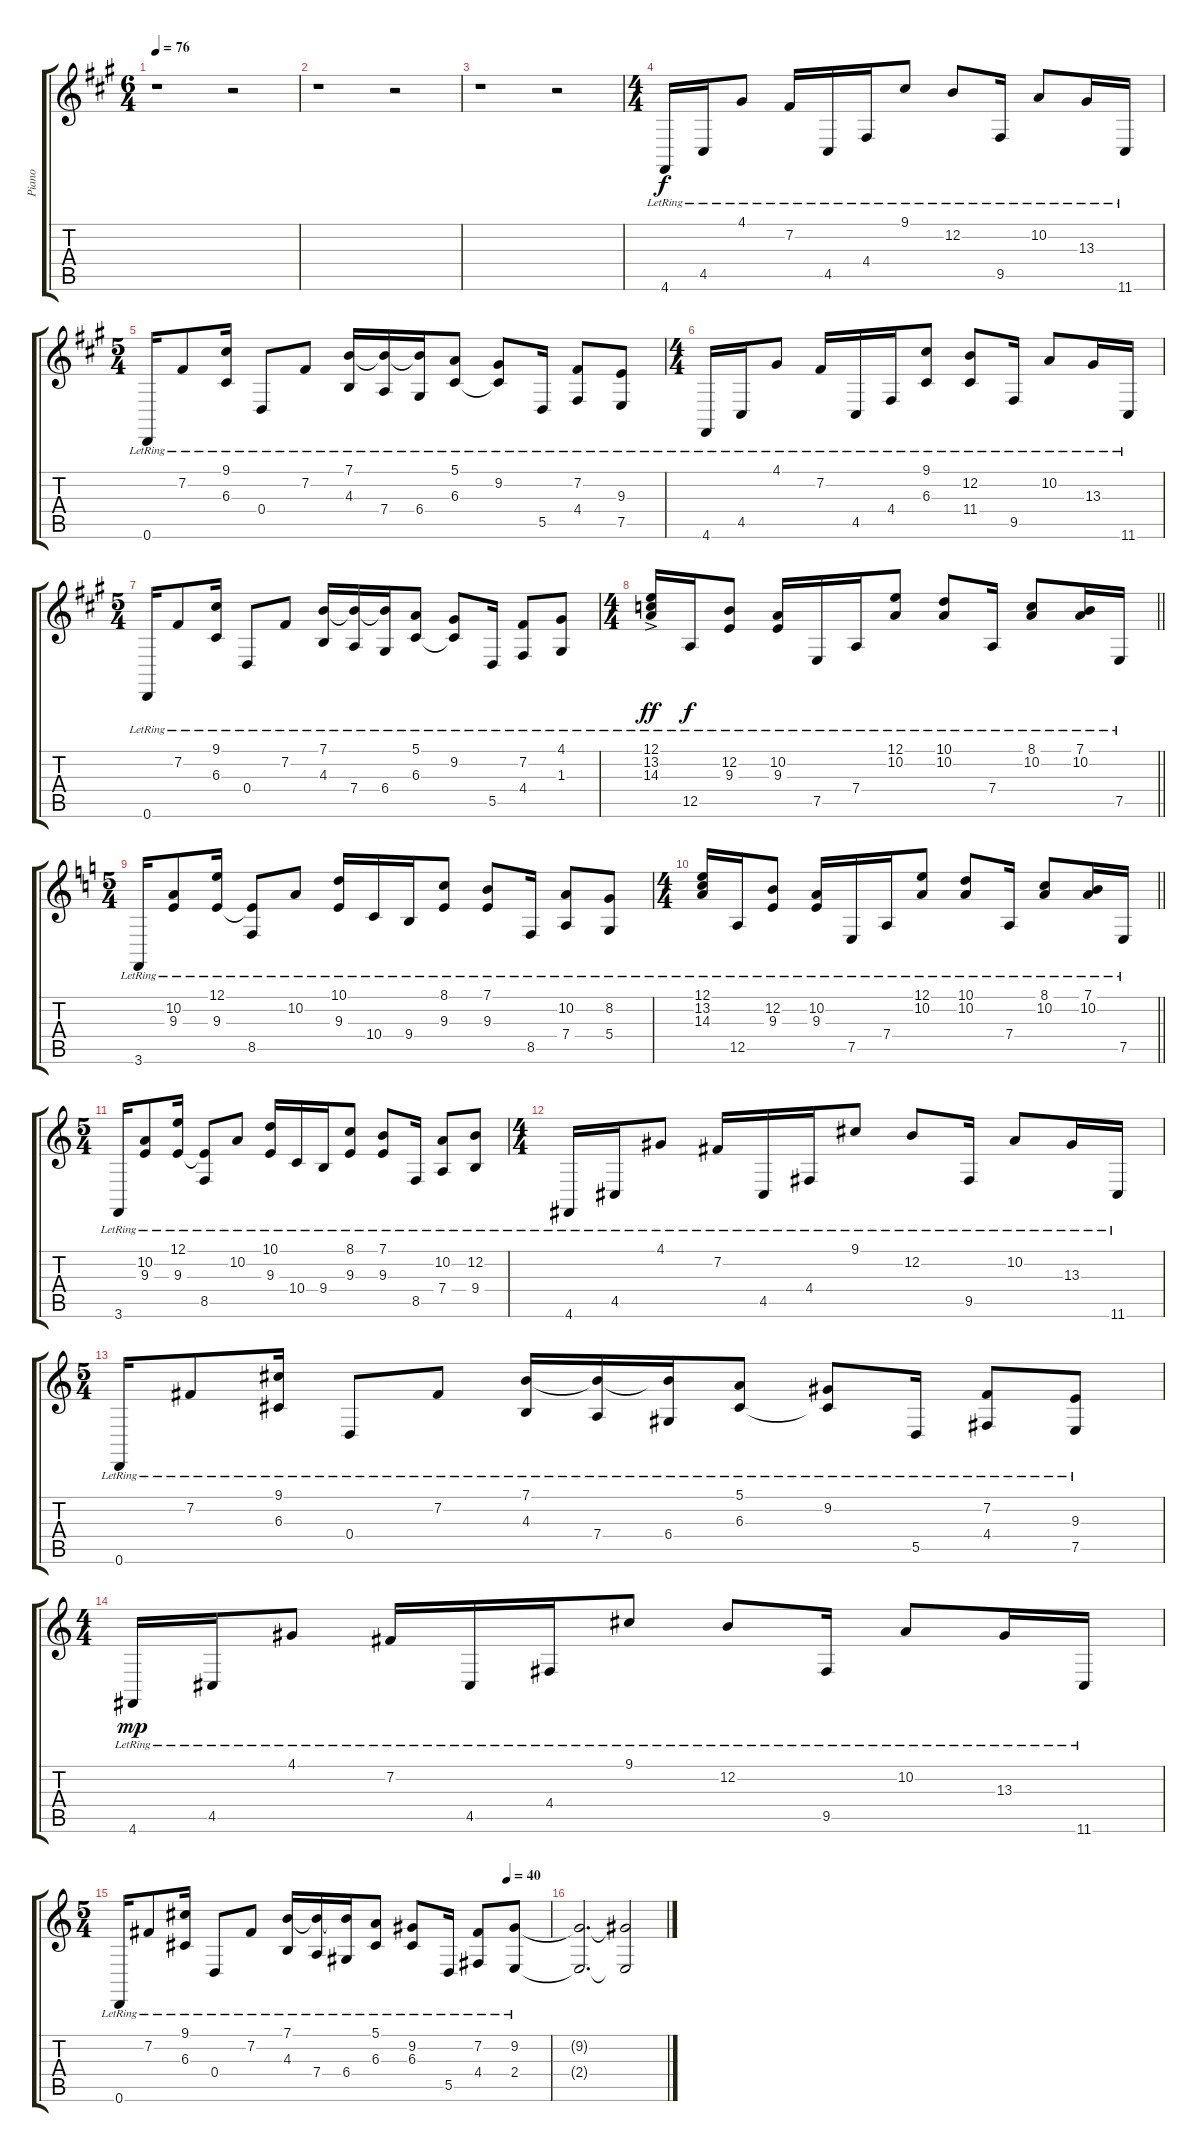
\track ("Piano" "Piano") {instrument acousticgrandpiano}
\staff {score tabs}
\tuning (E4 B3 G3 D3 A2 D2) {hide}
\ts (6 4)
\tempo 76
\clef g2
\ks a
r.1{dy f} r.2 |
r.1 r.2 |
r.1 r.2 |
\ts (4 4)
4.6{lr}.16 4.5{lr}.16 4.1{lr}.8 7.2{lr}.16 4.5{lr}.16 4.4{lr}.16 9.1{lr}.8 12.2{lr}.8 9.5{lr}.16 10.2{lr}.8 13.3{lr}.16 11.6{lr}.16 |
\ts (5 4)
0.6{lr}.16 7.2{lr}.8 (9.1{lr} 6.3{lr}).16 0.4{lr}.8 7.2{lr}.8 (7.1{lr} 4.3{lr}).16 (7.1{t} 7.4{lr}).16 (7.1{t} 6.4{lr}).16 (5.1{lr} 6.3{lr}).8 (9.2{lr} 6.3{t}).8 5.5{lr}.16 (7.2{lr} 4.4{lr}).8 (9.3{lr} 7.5{lr}).8 |
\ts (4 4)
4.6{lr}.16 4.5{lr}.16 4.1{lr}.8 7.2{lr}.16 4.5{lr}.16 4.4{lr}.16 (9.1{lr} 6.3{lr}).8 (12.2{lr} 11.4{lr}).8 9.5{lr}.16 10.2{lr}.8 13.3{lr}.16 11.6{lr}.16 |
\ts (5 4)
0.6{lr}.16 7.2{lr}.8 (9.1{lr} 6.3{lr}).16 0.4{lr}.8 7.2{lr}.8 (7.1{lr} 4.3{lr}).16 (7.1{t} 7.4{lr}).16 (7.1{t} 6.4{lr}).16 (5.1{lr} 6.3{lr}).8 (9.2{lr} 6.3{t}).8 5.5{lr}.16 (7.2{lr} 4.4{lr}).8 (4.1{lr} 1.3{lr}).8 |
\ts (4 4)
\barLineRight lightlight
(12.1{ac lr} 13.2{ac lr} 14.3{ac lr}).16{dy ff} 12.5{lr}.16{dy f} (12.2{lr} 9.3{lr}).8 (10.2{lr} 9.3{lr}).16 7.5{lr}.16 7.4{lr}.16 (12.1{lr} 10.2{lr}).8 (10.1{lr} 10.2{lr}).8 7.4{lr}.16 (8.1{lr} 10.2{lr}).8 (7.1{lr} 10.2{lr}).16 7.5{lr}.16 |
\ts (5 4)
\ks c
3.6{lr}.16 (10.2{lr} 9.3{lr}).8 (12.1{lr} 9.3{lr}).16 (9.3{t} 8.5{lr}).8 10.2{lr}.8 (10.1{lr} 9.3{lr}).16 10.4{lr}.16 9.4{lr}.16 (8.1{lr} 9.3{lr}).8 (7.1{lr} 9.3{lr}).8 8.5{lr}.16 (10.2{lr} 7.4{lr}).8 (8.2{lr} 5.4{lr}).8 |
\ts (4 4)
\barLineRight lightlight
(12.1{lr} 13.2{lr} 14.3{lr}).16 12.5{lr}.16 (12.2{lr} 9.3{lr}).8 (10.2{lr} 9.3{lr}).16 7.5{lr}.16 7.4{lr}.16 (12.1{lr} 10.2{lr}).8 (10.1{lr} 10.2{lr}).8 7.4{lr}.16 (8.1{lr} 10.2{lr}).8 (7.1{lr} 10.2{lr}).16 7.5{lr}.16 |
\ts (5 4)
3.6{lr}.16 (10.2{lr} 9.3{lr}).8 (12.1{lr} 9.3{lr}).16 (9.3{t} 8.5{lr}).8 10.2{lr}.8 (10.1{lr} 9.3{lr}).16 10.4{lr}.16 9.4{lr}.16 (8.1{lr} 9.3{lr}).8 (7.1{lr} 9.3{lr}).8 8.5{lr}.16 (10.2{lr} 7.4{lr}).8 (12.2{lr} 9.4{lr}).8 |
\ts (4 4)
4.6{lr}.16 4.5{lr}.16 4.1{lr}.8 7.2{lr}.16 4.5{lr}.16 4.4{lr}.16 9.1{lr}.8 12.2{lr}.8 9.5{lr}.16 10.2{lr}.8 13.3{lr}.16 11.6{lr}.16 |
\ts (5 4)
0.6{lr}.16 7.2{lr}.8 (9.1{lr} 6.3{lr}).16 0.4{lr}.8 7.2{lr}.8 (7.1{lr} 4.3{lr}).16 (7.1{t} 7.4{lr}).16 (7.1{t} 6.4{lr}).16 (5.1{lr} 6.3{lr}).8 (9.2{lr} 6.3{t}).8 5.5{lr}.16 (7.2{lr} 4.4{lr}).8 (9.3{lr} 7.5{lr}).8 |
\ts (4 4)
4.6{lr}.16{dy mp} 4.5{lr}.16 4.1{lr}.8 7.2{lr}.16 4.5{lr}.16 4.4{lr}.16 9.1{lr}.8 12.2{lr}.8 9.5{lr}.16 10.2{lr}.8 13.3{lr}.16 11.6{lr}.16 |
\ts (5 4)
\tempo (40 0.9)
0.6{lr}.16 7.2{lr}.8 (9.1{lr} 6.3{lr}).16 0.4{lr}.8 7.2{lr}.8 (7.1{lr} 4.3{lr}).16 (7.1{t} 7.4{lr}).16 (7.1{t} 6.4{lr}).16 (5.1{lr} 6.3{lr}).8 (9.2{lr} 6.3{lr}).8 5.5{lr}.16 (7.2{lr} 4.4{lr}).8 (9.2{lr} 2.4{lr}).8 |
(9.2{t} 2.4{t}).2{d} (9.2{t} 2.4{t}).2
